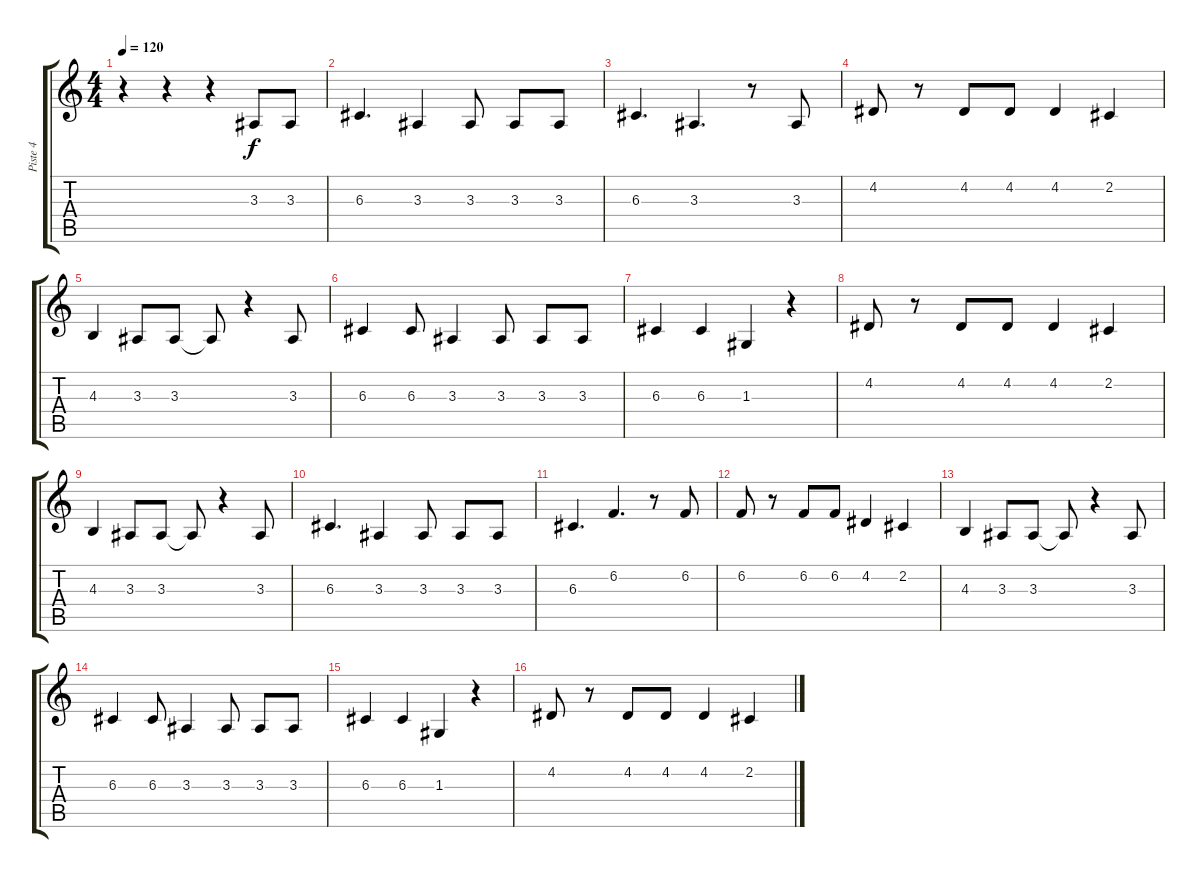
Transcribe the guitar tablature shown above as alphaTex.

\track ("Piste 4" "Piste 4") {instrument altosax}
\staff {score tabs}
\tuning (E4 B3 G3 D3 A2 E2) {hide}
\ts (4 4)
\tempo 120
\clef g2
\ks c
r.4{dy f} r.4 r.4 3.3.8 3.3.8 |
6.3.4{d} 3.3.4 3.3.8 3.3.8 3.3.8 |
6.3.4{d} 3.3.4{d} r.8 3.3.8 |
4.2.8 r.8 4.2.8 4.2.8 4.2.4 2.2.4 |
4.3.4 3.3.8 3.3.8 3.3{t}.8 r.4 3.3.8 |
6.3.4 6.3.8 3.3.4 3.3.8 3.3.8 3.3.8 |
6.3.4 6.3.4 1.3.4 r.4 |
4.2.8 r.8 4.2.8 4.2.8 4.2.4 2.2.4 |
4.3.4 3.3.8 3.3.8 3.3{t}.8 r.4 3.3.8 |
6.3.4{d} 3.3.4 3.3.8 3.3.8 3.3.8 |
6.3.4{d} 6.2.4{d} r.8 6.2.8 |
6.2.8 r.8 6.2.8 6.2.8 4.2.4 2.2.4 |
4.3.4 3.3.8 3.3.8 3.3{t}.8 r.4 3.3.8 |
6.3.4 6.3.8 3.3.4 3.3.8 3.3.8 3.3.8 |
6.3.4 6.3.4 1.3.4 r.4 |
4.2.8 r.8 4.2.8 4.2.8 4.2.4 2.2.4
